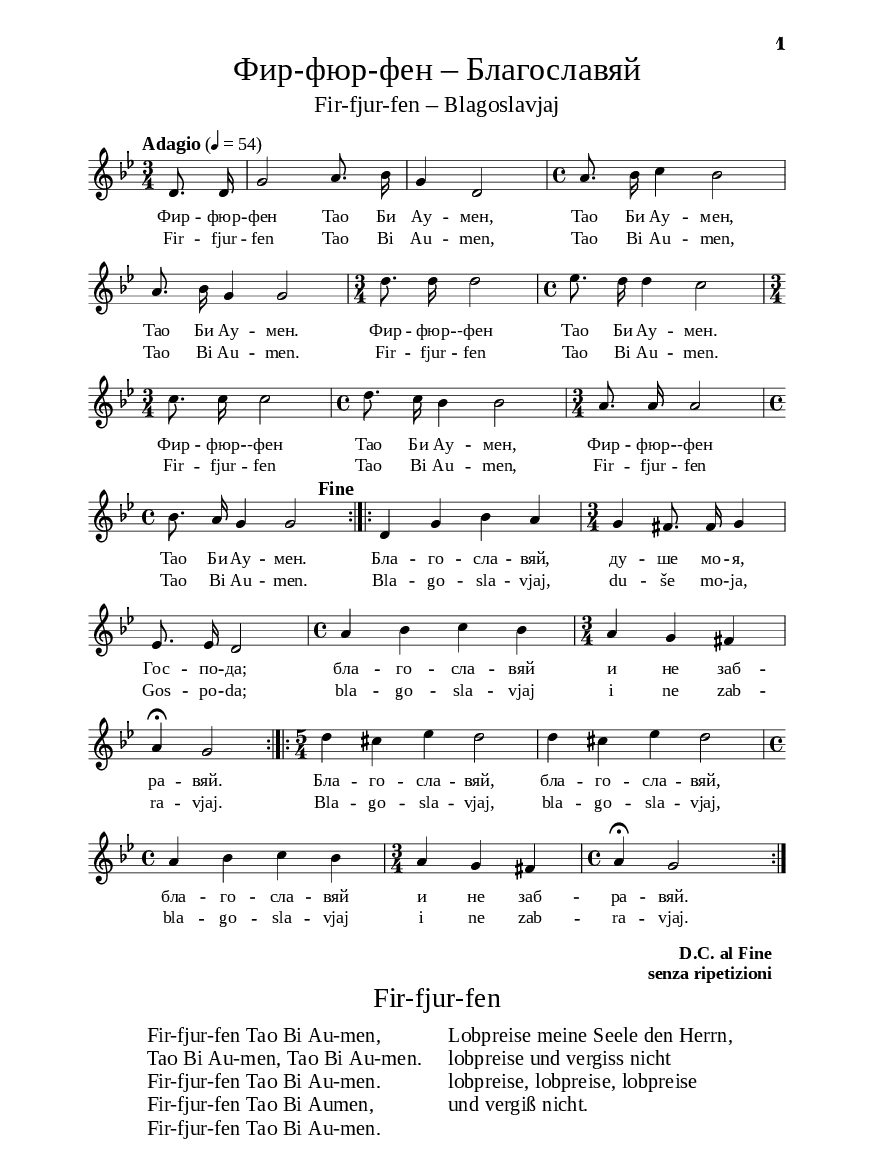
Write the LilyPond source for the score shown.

\version "2.24.3"

% include paper part and global functions
\include "include/globals.ily"

\bookpart {
  \label #'ref070
  \tocItem \markup "Фир-фюр-фен – Благославяй – Fir-fjur-fen – Blagoslavjaj"
  \include "include/bookpart-paper.ily"
  \score {
    \include "include/score-layout.ily"

    \new Voice \absolute  {
      \clef treble
      \key g \minor
      \time 3/4
      \tempoFunc "Adagio" 4 "54"
      \partial 4
      \autoBeamOff

      d'8. d'16 | g'2 a'8. bes'16 |  g'4 d'2 | \time 4/4  a'8. bes'16 c''4 bes'2 | \break

      a'8. bes'16 g'4 g'2 | \time 3/4  d''8. d''16 d''2 | \time 4/4  es''8. d''16 d''4 c''2 \break

      \time 3/4  c''8. c''16 c''2 | \time 4/4  d''8. c''16 bes'4 bes'2 | \time 3/4  a'8. a'16 a'2 \break |

      \time 4/4  bes'8. a'16 g'4 \tempo"       Fine" g'2
      | \bar ":|.|:" d'4 g'4 bes'4 a'4 |  \time 3/4  g'4 fis'8. fis'16 g'4 \break |

      es'8. es'16 d'2 | \time 4/4  a'4 bes'4 c''4 bes'4 | \time 3/4  a'4 g'4 fis'4 \break |

      a'4 \fermata g'2 | \bar ":|.|:" \time 5/4
      d''4 cis''4 es''4 d''2 | d''4 cis''4 es''4 d''2 \break |

      \time 4/4  a'4 bes'4 c''4 bes'4 | \time 3/4  a'4 g'4 fis'4 | \time 4/4  a'4 \fermata g'2 s4
      | \bar ":|."
    }

    \addlyrics {
      Фир -- фюр --
      фен Тао Би Ау -- мен, Тао Би Ау -- мен, Тао Би
      Ау -- мен. Фир -- фюр -- "-фен" Тао Би Ау -- мен.
      Фир -- фюр -- "-фен" Тао Би Ау -- мен, Фир -- фюр --
      "-фен" Тао Би Ау -- мен. Бла -- го -- сла -- вяй,
      ду -- ше мо -- я, Гос -- по -- да; бла -- го --
      сла -- вяй и не заб -- ра -- вяй. Бла -- го --
      сла -- вяй, бла -- го -- сла -- вяй, бла -- го --
      сла -- вяй и не заб -- ра -- вяй.}
      \addlyrics {
        Fir -- fjur --
        fen Tao Bi Au -- men, Tao Bi Au -- men, Tao Bi
        Au -- men. Fir -- fjur -- fen Tao Bi Au -- men.
        Fir -- fjur -- fen Tao Bi Au -- men, Fir -- fjur --
        fen Tao Bi Au -- men. Bla -- go -- sla -- vjaj,
        du -- še mo -- ja, Gos -- po -- da; bla -- go --
        sla -- vjaj i ne zab -- ra -- vjaj. Bla -- go --
        sla -- vjaj, bla -- go -- sla -- vjaj, bla -- go --
        sla -- vjaj i ne zab -- ra -- vjaj.}

        \header {
          title = \titleFunc "Фир-фюр-фен – Благославяй" "Fir-fjur-fen – Blagoslavjaj"
        }

        \midi{}

      } % score

      \markup \empty-one

      \markup \dc-two "D.C. al Fine" "senza ripetizioni"



      % include foreign translation(s) of the song
      \version "2.24.4"

\markup \fill-line { \fontsize #deTitleFontSize "Fir-fjur-fen" }
\markup \null
\markup \null

\markup \abs-fontsize #10 {
   \hspace #5
  \override #`(baseline-skip . ,deCoupletBaselineSkip)

  \column {


    \line {   "   "Fir-fjur-fen Tao Bi Au-men,}
    \line {   "   "Tao Bi Au-men, Tao Bi Au-men. }
    \line {   "   "Fir-fjur-fen Tao Bi Au-men.}
    \line {   "   "Fir-fjur-fen Tao Bi Aumen, }
    \line {   "   "Fir-fjur-fen Tao Bi Au-men.}
   
  

  }
 \override #`(baseline-skip . ,deCoupletBaselineSkip)
   \column {  \line {   "   "Lobpreise meine Seele den Herrn,}
    \line {   "   "lobpreise und vergiss nicht}
    \line {   "   "lobpreise, lobpreise, lobpreise }
    \line {  "   " und vergiß nicht.}
 }


}


    } % bookpart
